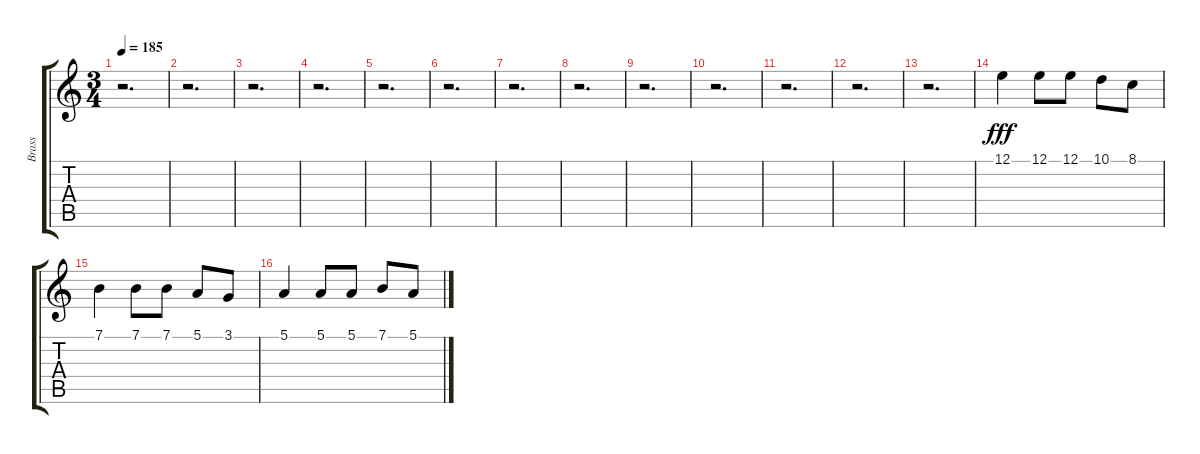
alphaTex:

\track ("Brass" "Brass") {instrument synthbrass2}
\staff {score tabs}
\tuning (E4 B3 G3 D3 A2 E2) {hide}
\ts (3 4)
\tempo 185
\clef g2
\ks c
r.2{d dy fff} |
r.2{d} |
r.2{d} |
r.2{d} |
r.2{d} |
r.2{d} |
r.2{d} |
r.2{d} |
r.2{d} |
r.2{d} |
r.2{d} |
r.2{d} |
r.2{d} |
12.1.4 12.1.8 12.1.8 10.1.8 8.1.8 |
7.1.4 7.1.8 7.1.8 5.1.8 3.1.8 |
5.1.4 5.1.8 5.1.8 7.1.8 5.1.8
